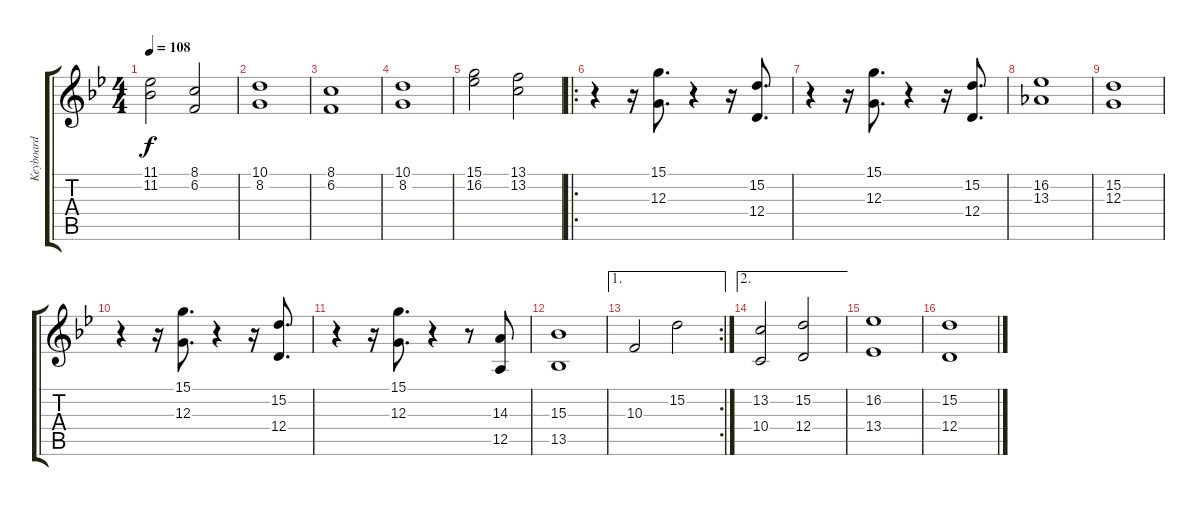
\track ("Keyboard" "Keyboard") {instrument stringensemble1}
\staff {score tabs}
\tuning (E4 B3 G3 D3 A2 E2) {hide}
\ts (4 4)
\tempo 108
\clef g2
\ks bb
(11.1 11.2).2{dy f} (8.1 6.2).2 |
(10.1 8.2).1 |
(8.1 6.2).1 |
(10.1 8.2).1 |
(15.1 16.2).2 (13.1 13.2).2 |
\ro
r.4 r.16 (15.1 12.3).8{d} r.4 r.16 (15.2 12.4).8{d} |
r.4 r.16 (15.1 12.3).8{d} r.4 r.16 (15.2 12.4).8{d} |
(16.2 13.3).1 |
(15.2 12.3).1 |
r.4 r.16 (15.1 12.3).8{d} r.4 r.16 (15.2 12.4).8{d} |
r.4 r.16 (15.1 12.3).8{d} r.4 r.8 (14.3 12.5).8 |
(15.3 13.5).1 |
\ae 1
\rc 2
10.3.2 15.2.2 |
\ae 2
(13.2 10.4).2 (15.2 12.4).2 |
(16.2 13.4).1 |
(15.2 12.4).1
